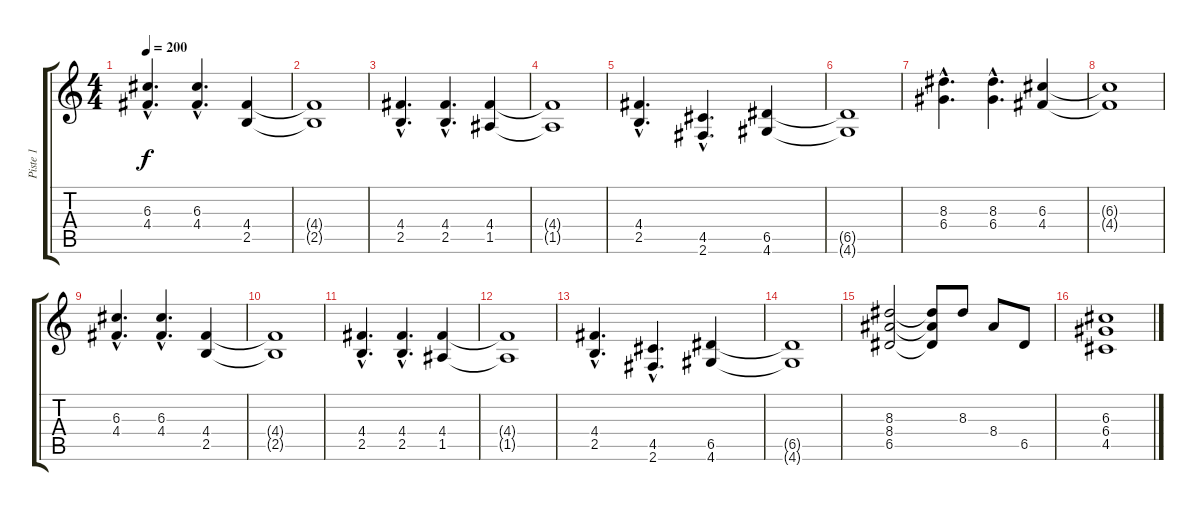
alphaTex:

\track ("Piste 1" "Piste 1") {instrument acousticguitarsteel}
\staff {score tabs}
\tuning (E4 B3 G3 D3 A2 E2) {hide}
\ts (4 4)
\tempo 200
\clef g2
\ks c
(6.3{hac} 4.4{hac}).4{d dy f} (6.3{hac} 4.4{hac}).4{d} (4.4 2.5).4 |
(4.4{t} 2.5{t}).1 |
(4.4{hac} 2.5{hac}).4{d} (4.4{hac} 2.5{hac}).4{d} (4.4 1.5).4 |
(4.4{t} 1.5{t}).1 |
(4.4{hac} 2.5{hac}).4{d} (4.5{hac} 2.6{hac}).4{d} (6.5 4.6).4 |
(6.5{t} 4.6{t}).1 |
(8.3{hac} 6.4{hac}).4{d instrument overdrivenguitar} (8.3{hac} 6.4{hac}).4{d} (6.3 4.4).4 |
(6.3{t} 4.4{t}).1 |
(6.3{hac} 4.4{hac}).4{d} (6.3{hac} 4.4{hac}).4{d} (4.4 2.5).4 |
(4.4{t} 2.5{t}).1 |
(4.4{hac} 2.5{hac}).4{d} (4.4{hac} 2.5{hac}).4{d} (4.4 1.5).4 |
(4.4{t} 1.5{t}).1 |
(4.4{hac} 2.5{hac}).4{d} (4.5{hac} 2.6{hac}).4{d} (6.5 4.6).4 |
(6.5{t} 4.6{t}).1 |
(8.3 8.4 6.5).2 (8.3{t} 8.4{t} 6.5{t}).8 8.3.8 8.4.8 6.5.8 |
(6.3 6.4 4.5).1
